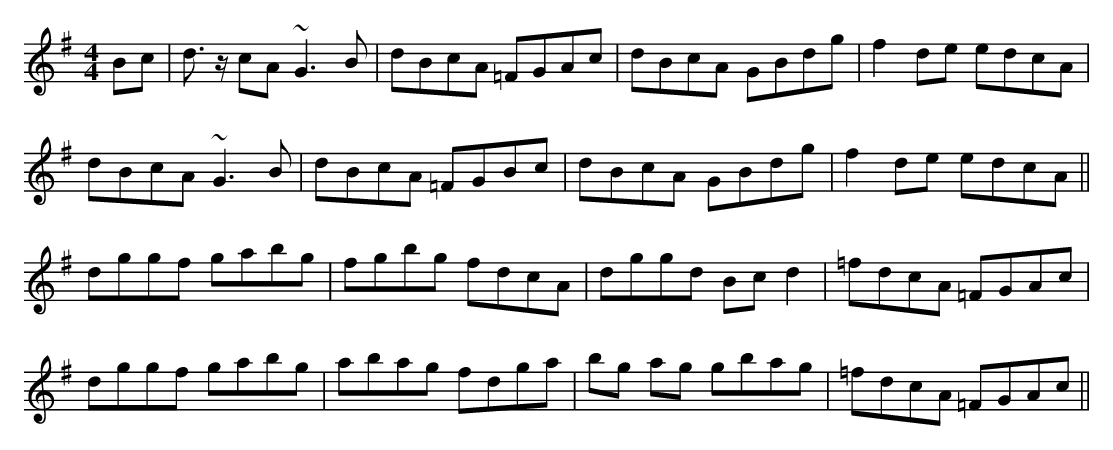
X:1
M:4/4
K:G
Bc|d>z cA ~G3 B|dBcA =FGAc|dBcA GBdg|f2 de edcA|
dBcA ~G3 B|dBcA =FGBc|dBcA GBdg|f2de edcA||
dggf gabg|fgbg fdcA|dggd Bcd2|=fdcA =FGAc|
dggf gabg|abag fdga|bg ag gbag|=fdcA =FGAc||
